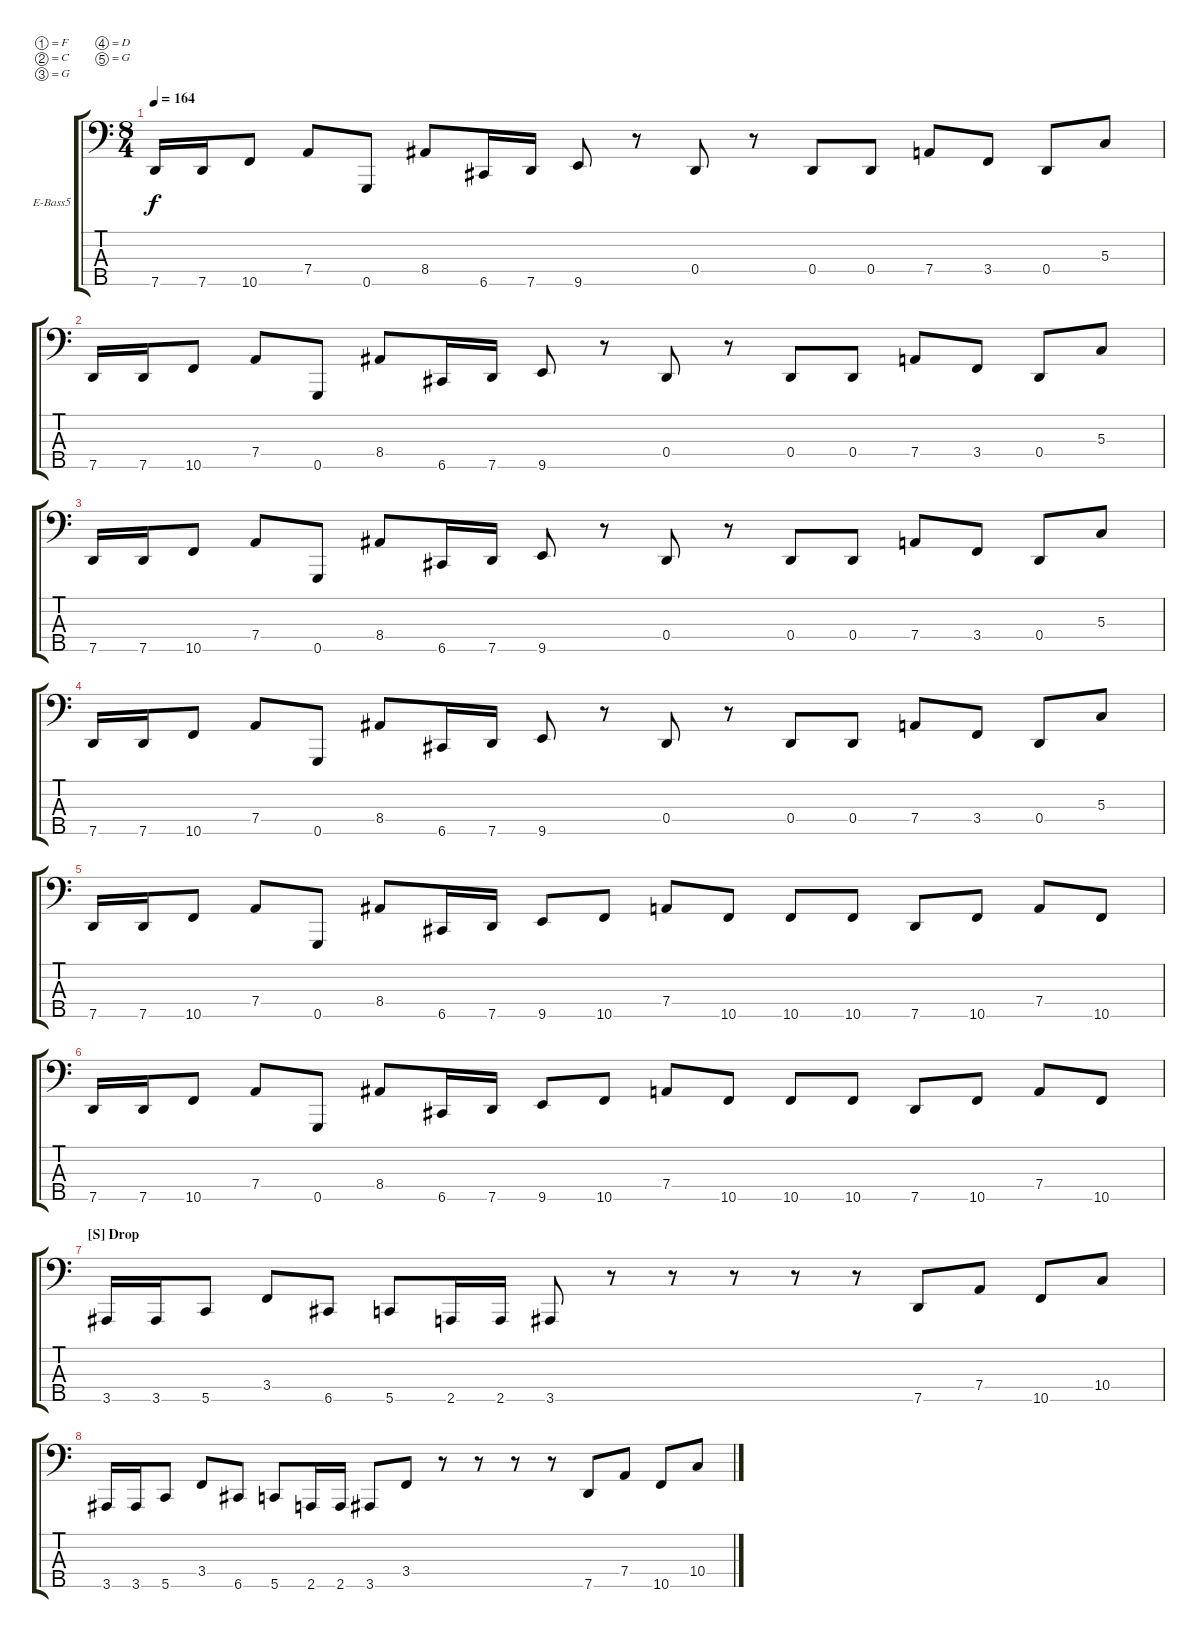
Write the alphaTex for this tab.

\defaultSystemsLayout 4
\bracketExtendMode groupsimilarinstruments
\firstSystemTrackNameOrientation horizontal
\otherSystemsTrackNameOrientation horizontal
\track ("Skylar" "E-Bass5") {instrument electricbassfinger}
\staff {score tabs}
\tuning (F2 C2 G1 D1 G0)
\ts (8 4)
\tempo 164
\clef f4
\ks c
7.5.16{dy f} 7.5.16 10.5.8 7.4.8 0.5.8 8.4.8 6.5.16 7.5.16 9.5.8 r.8 0.4.8 r.8 0.4.8 0.4.8 7.4.8 3.4.8 0.4.8 5.3.8 |
7.5.16 7.5.16 10.5.8 7.4.8 0.5.8 8.4.8 6.5.16 7.5.16 9.5.8 r.8 0.4.8 r.8 0.4.8 0.4.8 7.4.8 3.4.8 0.4.8 5.3.8 |
7.5.16 7.5.16 10.5.8 7.4.8 0.5.8 8.4.8 6.5.16 7.5.16 9.5.8 r.8 0.4.8 r.8 0.4.8 0.4.8 7.4.8 3.4.8 0.4.8 5.3.8 |
7.5.16 7.5.16 10.5.8 7.4.8 0.5.8 8.4.8 6.5.16 7.5.16 9.5.8 r.8 0.4.8 r.8 0.4.8 0.4.8 7.4.8 3.4.8 0.4.8 5.3.8 |
7.5.16 7.5.16 10.5.8 7.4.8 0.5.8 8.4.8 6.5.16 7.5.16 9.5.8 10.5.8 7.4.8 10.5.8 10.5.8 10.5.8 7.5.8 10.5.8 7.4.8 10.5.8 |
7.5.16 7.5.16 10.5.8 7.4.8 0.5.8 8.4.8 6.5.16 7.5.16 9.5.8 10.5.8 7.4.8 10.5.8 10.5.8 10.5.8 7.5.8 10.5.8 7.4.8 10.5.8 |
\section ("S" "Drop")
3.5.16 3.5.16 5.5.8 3.4.8 6.5.8 5.5.8 2.5.16 2.5.16 3.5.8 r.8 r.8 r.8 r.8 r.8 7.5.8 7.4.8 10.5.8 10.4.8 |
3.5.16 3.5.16 5.5.8 3.4.8 6.5.8 5.5.8 2.5.16 2.5.16 3.5.8 3.4.8 r.8 r.8 r.8 r.8 7.5.8 7.4.8 10.5.8 10.4.8
